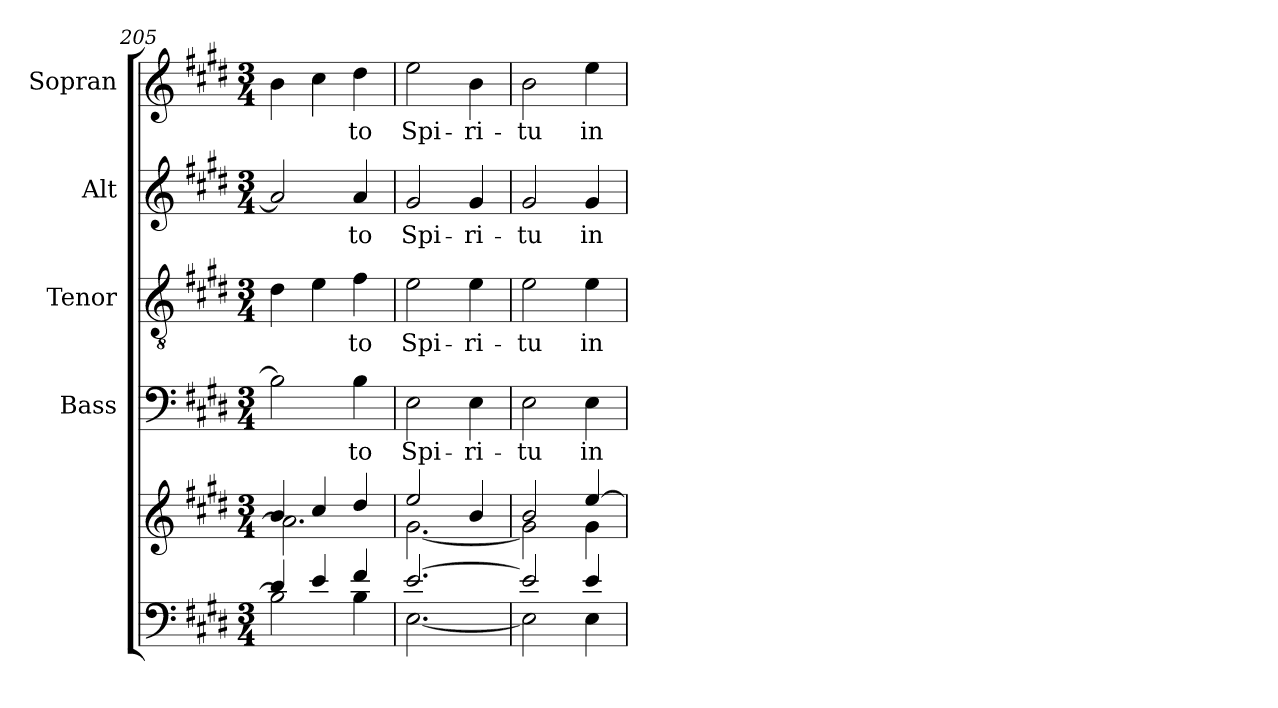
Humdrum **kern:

**kern	**kern	**kern	**text	**kern	**text	**kern	**text	**kern	**text
*part5	*part5	*part4	*part4	*part3	*part3	*part2	*part2	*part1	*part1
*staff6	*staff5	*staff4	*staff4	*staff3	*staff3	*staff2	*staff2	*staff1	*staff1
*	*	*I"Bass	*	*I"Tenor	*	*I"Alt	*	*I"Sopran	*
*	*	*I'B.	*	*I'T.	*	*I'A.	*	*I'S.	*
*clefF4	*clefG2	*clefF4	*	*clefGv2	*	*clefG2	*	*clefG2	*
*k[f#c#g#d#]	*k[f#c#g#d#]	*k[f#c#g#d#]	*	*k[f#c#g#d#]	*	*k[f#c#g#d#]	*	*k[f#c#g#d#]	*
*E:	*E:	*E:	*	*E:	*	*E:	*	*E:	*
*M3/4	*M3/4	*M3/4	*	*M3/4	*	*M3/4	*	*M3/4	*
=205	=205	=205	=205	=205	=205	=205	=205	=205	=205
*^	*^	*	*	*	*	*	*	*	*
4d#/	2B\]	4b/	2.a\]	2B\]	.	4d#\	.	2a/]	.	4b\	.
4e/	.	4cc#/	.	.	.	4e\	.	.	.	4cc#\	.
!	!	!	!	!	!LO:LY:b	!	!LO:LY:b	!	!LO:LY:b	!	!LO:LY:b
4f#/	4B\	4dd#/	.	4B\	-to	4f#\	-to	4a/	-to	4dd#\	-to
=206	=206	=206	=206	=206	=206	=206	=206	=206	=206	=206	=206
!	!	!	!	!	!LO:LY:b	!	!LO:LY:b	!	!LO:LY:b	!	!LO:LY:b
[>2.e/	[<2.E\	2ee/	[<2.g#\	2E\	Spi-	2e\	Spi-	2g#/	Spi-	2ee\	Spi-
!	!	!	!	!	!LO:LY:b	!	!LO:LY:b	!	!LO:LY:b	!	!LO:LY:b
.	.	4b/	.	4E\	-ri-	4e\	-ri-	4g#/	-ri-	4b\	-ri-
=207	=207	=207	=207	=207	=207	=207	=207	=207	=207	=207	=207
!	!	!	!	!	!LO:LY:b	!	!LO:LY:b	!	!LO:LY:b	!	!LO:LY:b
2e/]	2E\]	2b/	2g#\]	2E\	-tu	2e\	-tu	2g#/	-tu	2b\	-tu
!	!	!	!	!	!LO:LY:b	!	!LO:LY:b	!	!LO:LY:b	!	!LO:LY:b
4e/	4E\	[>4ee/	4g#\	4E\	in	4e\	in	4g#/	in	4ee\	in
*v	*v	*	*	*	*	*	*	*	*	*	*
*	*v	*v	*	*	*	*	*	*	*	*
=	=	=	=	=	=	=	=	=	=
*-	*-	*-	*-	*-	*-	*-	*-	*-	*-
